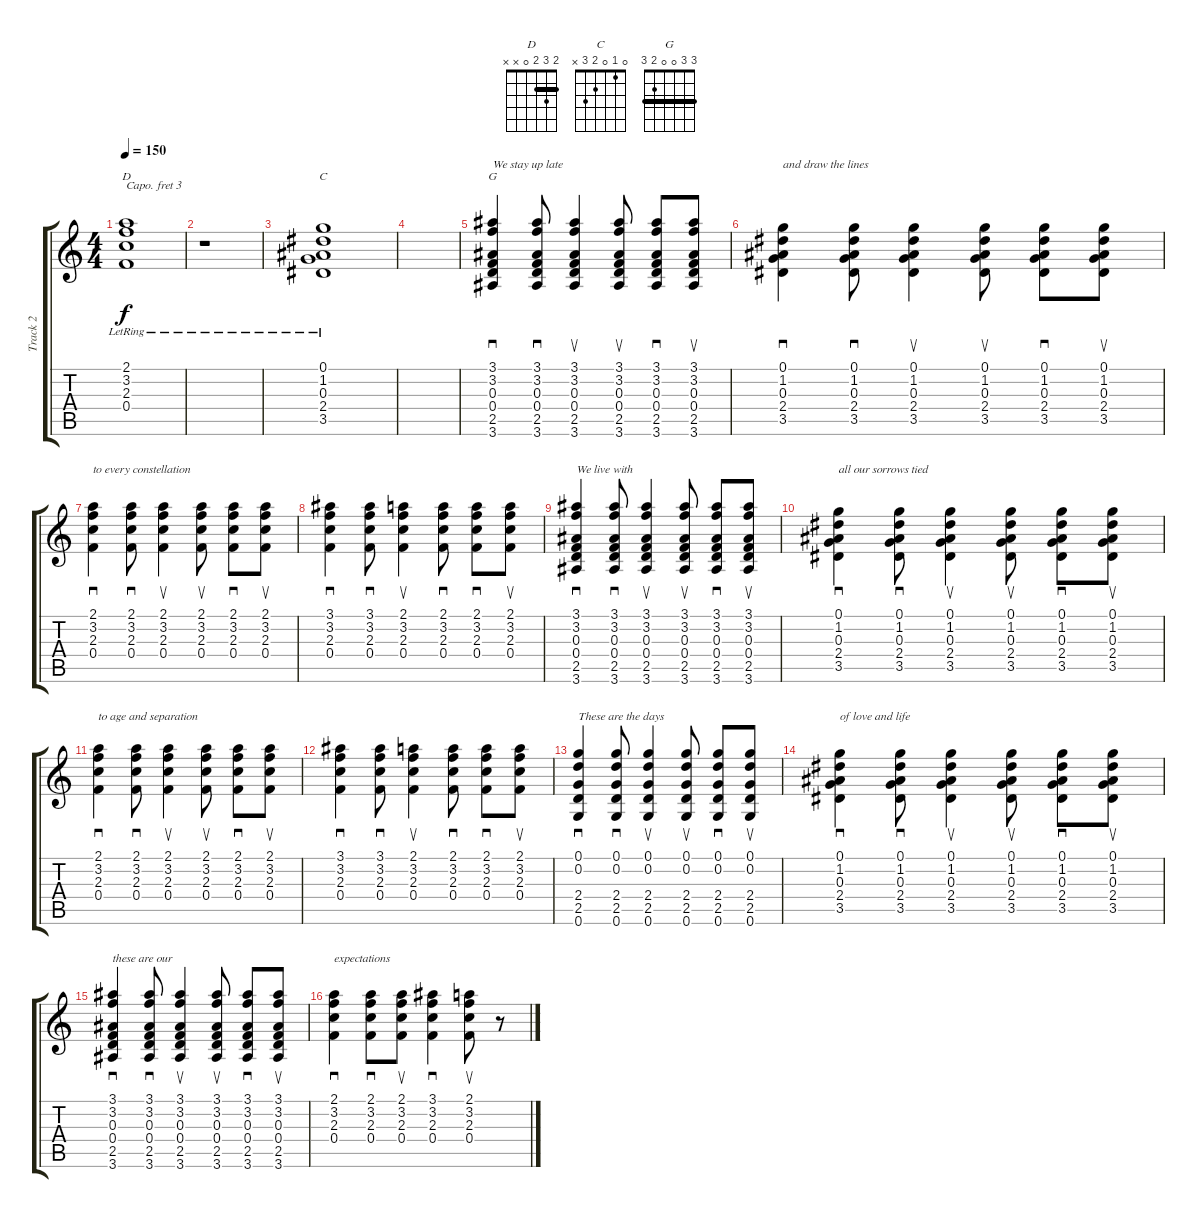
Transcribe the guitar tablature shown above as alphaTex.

\track ("Track 2" "Track 2") {instrument acousticguitarsteel}
\staff {score tabs}
\capo 3
\tuning (E4 B3 G3 D3 A2 E2) {hide}
\chord ("D" 2 3 2 0 x x) {barre 2}
\chord ("C" 0 1 0 2 3 x)
\chord ("G" 3 3 0 0 2 3) {barre 3}
\ts (4 4)
\tempo 150
\clef g2
\ks c
(2.1{lr} 3.2{lr} 2.3{lr} 0.4{lr}).1{ch "D" dy f} |
r.1 |
(0.1{lr} 1.2{lr} 0.3{lr} 2.4{lr} 3.5{lr}).1{ch "C"} |
|
(3.1 3.2 0.3 0.4 2.5 3.6).4{sd ch "G" txt "We stay up late "} (3.1 3.2 0.3 0.4 2.5 3.6).8{sd} (3.1 3.2 0.3 0.4 2.5 3.6).4{su} (3.1 3.2 0.3 0.4 2.5 3.6).8{su} (3.1 3.2 0.3 0.4 2.5 3.6).8{sd} (3.1 3.2 0.3 0.4 2.5 3.6).8{su} |
(0.1 1.2 0.3 2.4 3.5).4{sd txt "and draw the lines"} (0.1 1.2 0.3 2.4 3.5).8{sd} (0.1 1.2 0.3 2.4 3.5).4{su} (0.1 1.2 0.3 2.4 3.5).8{su} (0.1 1.2 0.3 2.4 3.5).8{sd} (0.1 1.2 0.3 2.4 3.5).8{su} |
(2.1 3.2 2.3 0.4).4{sd txt "to every constellation"} (2.1 3.2 2.3 0.4).8{sd} (2.1 3.2 2.3 0.4).4{su} (2.1 3.2 2.3 0.4).8{su} (2.1 3.2 2.3 0.4).8{sd} (2.1 3.2 2.3 0.4).8{su} |
(3.1 3.2 2.3 0.4).4{sd} (3.1 3.2 2.3 0.4).8{sd} (2.1 3.2 2.3 0.4).4{su} (2.1 3.2 2.3 0.4).8{sd} (2.1 3.2 2.3 0.4).8{sd} (2.1 3.2 2.3 0.4).8{su} |
(3.1 3.2 0.3 0.4 2.5 3.6).4{sd txt "We live with"} (3.1 3.2 0.3 0.4 2.5 3.6).8{sd} (3.1 3.2 0.3 0.4 2.5 3.6).4{su} (3.1 3.2 0.3 0.4 2.5 3.6).8{su} (3.1 3.2 0.3 0.4 2.5 3.6).8{sd} (3.1 3.2 0.3 0.4 2.5 3.6).8{su} |
(0.1 1.2 0.3 2.4 3.5).4{sd txt "all our sorrows tied"} (0.1 1.2 0.3 2.4 3.5).8{sd} (0.1 1.2 0.3 2.4 3.5).4{su} (0.1 1.2 0.3 2.4 3.5).8{su} (0.1 1.2 0.3 2.4 3.5).8{sd} (0.1 1.2 0.3 2.4 3.5).8{su} |
(2.1 3.2 2.3 0.4).4{sd txt "to age and separation"} (2.1 3.2 2.3 0.4).8{sd} (2.1 3.2 2.3 0.4).4{su} (2.1 3.2 2.3 0.4).8{su} (2.1 3.2 2.3 0.4).8{sd} (2.1 3.2 2.3 0.4).8{su} |
(3.1 3.2 2.3 0.4).4{sd} (3.1 3.2 2.3 0.4).8{sd} (2.1 3.2 2.3 0.4).4{su} (2.1 3.2 2.3 0.4).8{sd} (2.1 3.2 2.3 0.4).8{sd} (2.1 3.2 2.3 0.4).8{su} |
(0.1 0.2 2.4 2.5 0.6).4{sd txt "These are the days"} (0.1 0.2 2.4 2.5 0.6).8{sd} (0.1 0.2 2.4 2.5 0.6).4{su} (0.1 0.2 2.4 2.5 0.6).8{su} (0.1 0.2 2.4 2.5 0.6).8{sd} (0.1 0.2 2.4 2.5 0.6).8{su} |
(0.1 1.2 0.3 2.4 3.5).4{sd txt "of love and life"} (0.1 1.2 0.3 2.4 3.5).8{sd} (0.1 1.2 0.3 2.4 3.5).4{su} (0.1 1.2 0.3 2.4 3.5).8{su} (0.1 1.2 0.3 2.4 3.5).8{sd} (0.1 1.2 0.3 2.4 3.5).8{su} |
(3.1 3.2 0.3 0.4 2.5 3.6).4{sd txt "these are our"} (3.1 3.2 0.3 0.4 2.5 3.6).8{sd} (3.1 3.2 0.3 0.4 2.5 3.6).4{su} (3.1 3.2 0.3 0.4 2.5 3.6).8{su} (3.1 3.2 0.3 0.4 2.5 3.6).8{sd} (3.1 3.2 0.3 0.4 2.5 3.6).8{su} |
(2.1 3.2 2.3 0.4).4{sd txt "expectations"} (2.1 3.2 2.3 0.4).8{sd} (2.1 3.2 2.3 0.4).8{su} (3.1 3.2 2.3 0.4).4{sd} (2.1 3.2 2.3 0.4).8{su} r.8
